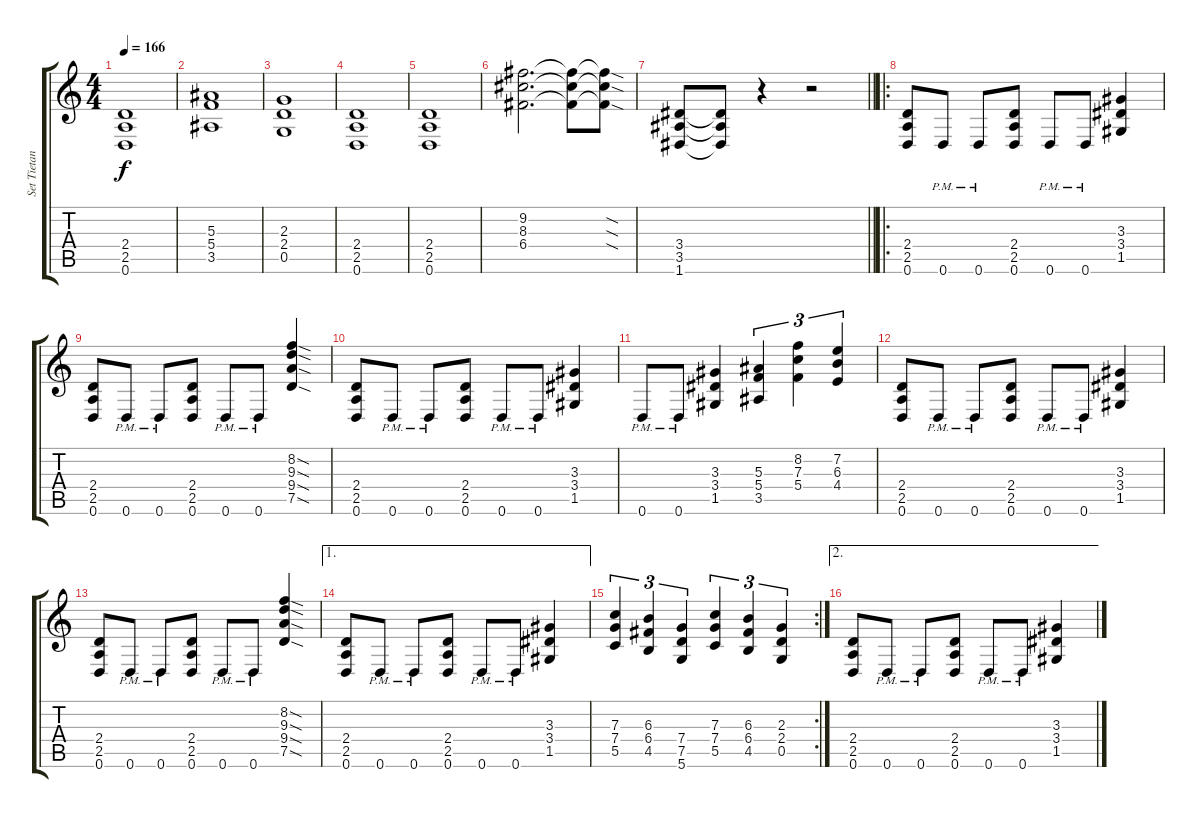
\track ("Set Tietan" "Set Tietan") {instrument distortionguitar}
\staff {score tabs}
\tuning (D4 A3 F3 C3 G2 D2) {hide}
\ts (4 4)
\tempo 166
\clef g2
\ks c
(2.4 2.5 0.6).1{dy f} |
(5.3 5.4 3.5).1 |
(2.3 2.4 0.5).1 |
(2.4 2.5 0.6).1 |
(2.4 2.5 0.6).1 |
(9.2 8.3 6.4).2{d} (9.2{t} 8.3{t} 6.4{t}).8 (9.2{sod t} 8.3{sod t} 6.4{sod t}).8 |
\barLineRight lightlight
(3.4 3.5 1.6).8 (3.4{t} 3.5{t} 1.6{t}).8 r.4 r.2 |
\ro
(2.4 2.5 0.6).8 0.6{pm}.8 0.6{pm}.8 (2.4 2.5 0.6).8 0.6{pm}.8 0.6{pm}.8 (3.3 3.4 1.5).4 |
(2.4 2.5 0.6).8 0.6{pm}.8 0.6{pm}.8 (2.4 2.5 0.6).8 0.6{pm}.8 0.6{pm}.8 (8.2{sod} 9.3{sod} 9.4{sod} 7.5{sod}).4 |
(2.4 2.5 0.6).8 0.6{pm}.8 0.6{pm}.8 (2.4 2.5 0.6).8 0.6{pm}.8 0.6{pm}.8 (3.3 3.4 1.5).4 |
0.6{pm}.8 0.6{pm}.8 (3.3 3.4 1.5).4 (5.3 5.4 3.5).4{tu (3 2)} (8.2 7.3 5.4).4{tu (3 2)} (7.2 6.3 4.4).4{tu (3 2)} |
(2.4 2.5 0.6).8 0.6{pm}.8 0.6{pm}.8 (2.4 2.5 0.6).8 0.6{pm}.8 0.6{pm}.8 (3.3 3.4 1.5).4 |
(2.4 2.5 0.6).8 0.6{pm}.8 0.6{pm}.8 (2.4 2.5 0.6).8 0.6{pm}.8 0.6{pm}.8 (8.2{sod} 9.3{sod} 9.4{sod} 7.5{sod}).4 |
\ae 1
(2.4 2.5 0.6).8 0.6{pm}.8 0.6{pm}.8 (2.4 2.5 0.6).8 0.6{pm}.8 0.6{pm}.8 (3.3 3.4 1.5).4 |
\rc 2
(7.3 7.4 5.5).4{tu (3 2)} (6.3 6.4 4.5).4{tu (3 2)} (7.4 7.5 5.6).4{tu (3 2)} (7.3 7.4 5.5).4{tu (3 2)} (6.3 6.4 4.5).4{tu (3 2)} (2.3 2.4 0.5).4{tu (3 2)} |
\ae 2
(2.4 2.5 0.6).8 0.6{pm}.8 0.6{pm}.8 (2.4 2.5 0.6).8 0.6{pm}.8 0.6{pm}.8 (3.3 3.4 1.5).4
